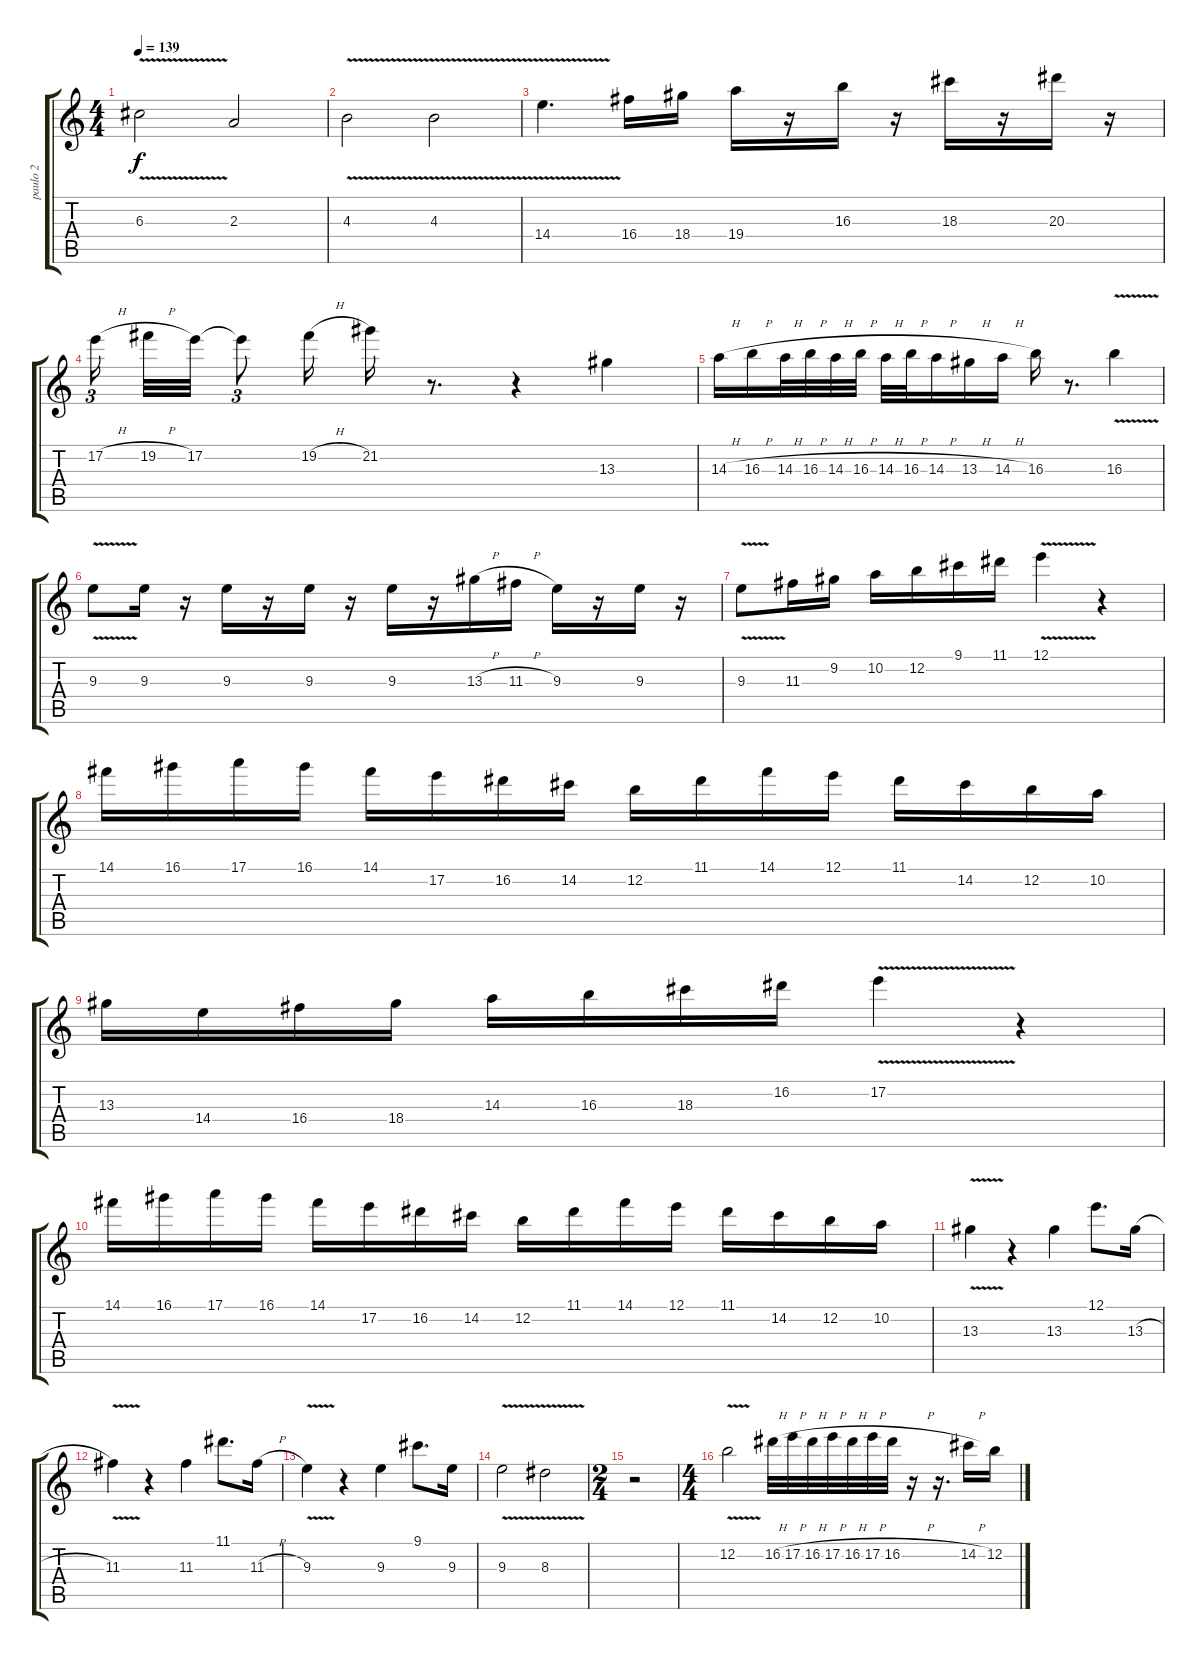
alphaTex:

\track ("paulo 2" "paulo 2") {instrument distortionguitar}
\staff {score tabs}
\tuning (E4 B3 G3 D3 A2 E2) {hide}
\ts (4 4)
\tempo 139
\clef g2
\ks c
6.3{v}.2{dy f} 2.3.2 |
4.3{v}.2 4.3{v}.2 |
14.4{v}.4{d} 16.4.16 18.4.16 19.4.16 r.16 16.3.16 r.16 18.3.16 r.16 20.3.16 r.16 |
17.2{h}.16{tu (3 2)} 19.2{h}.32 17.2.32 17.2{t}.8{tu (3 2)} 19.2{h}.16 21.2.16 r.8{d} r.4 13.3.4 |
14.3{h}.16 16.3{h}.16 14.3{h}.32 16.3{h}.32 14.3{h}.32 16.3{h}.32 14.3{h}.32 16.3{h}.32 14.3{h}.16 13.3{h}.16 14.3{h}.16 16.3.16 r.8{d} 16.3{v}.4 |
9.3{v}.8 9.3.16 r.16 9.3.16 r.16 9.3.16 r.16 9.3.16 r.16 13.3{h}.16 11.3{h}.16 9.3.16 r.16 9.3.16 r.16 |
9.3{v}.8 11.3.16 9.2.16 10.2.16 12.2.16 9.1.16 11.1.16 12.1{v}.4 r.4 |
14.1.16 16.1.16 17.1.16 16.1.16 14.1.16 17.2.16 16.2.16 14.2.16 12.2.16 11.1.16 14.1.16 12.1.16 11.1.16 14.2.16 12.2.16 10.2.16 |
13.3.16 14.4.16 16.4.16 18.4.16 14.3.16 16.3.16 18.3.16 16.2.16 17.2{v}.4 r.4 |
14.1.16 16.1.16 17.1.16 16.1.16 14.1.16 17.2.16 16.2.16 14.2.16 12.2.16 11.1.16 14.1.16 12.1.16 11.1.16 14.2.16 12.2.16 10.2.16 |
13.3{v}.4 r.4 13.3.4 12.1.8{d} 13.3{h}.16 |
11.3{v}.4 r.4 11.3.4 11.1.8{d} 11.3{h}.16 |
9.3{v}.4 r.4 9.3.4 9.1.8{d} 9.3.16 |
9.3{v}.2 8.3{v}.2 |
\ts (2 4)
r.2 |
\ts (4 4)
12.2{v}.2 16.2{h}.32 17.2{h}.32 16.2{h}.32 17.2{h}.32 16.2{h}.32 17.2{h}.32 16.2{h}.32 r.16 r.16{d} 14.2{h}.16 12.2.16
